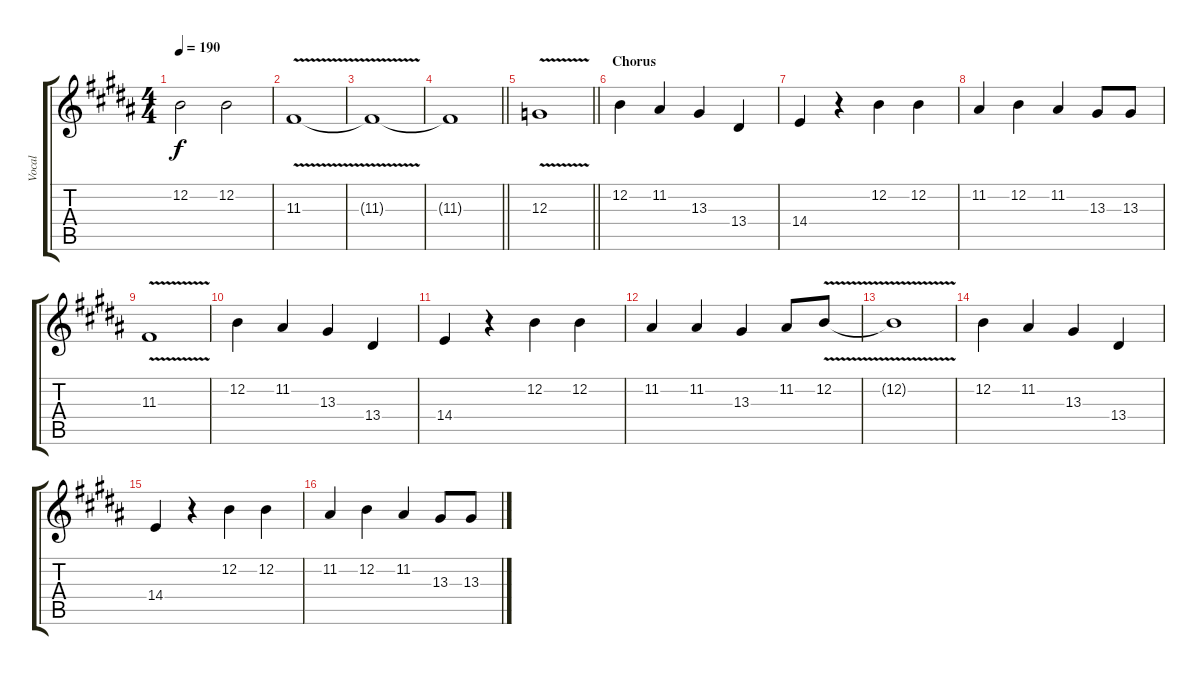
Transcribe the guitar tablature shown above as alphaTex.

\track ("Vocal" "Vocal") {instrument brasssection}
\staff {score tabs}
\tuning (E4 B3 G3 D3 A2 E2) {hide}
\ts (4 4)
\tempo 190
\clef g2
\ks b
12.2.2{dy f} 12.2.2 |
11.3{v}.1 |
11.3{t}.1 |
\barLineRight lightlight
11.3{t}.1 |
\barLineRight lightlight
12.3{v}.1 |
\section ("" "Chorus")
12.2.4 11.2.4 13.3.4 13.4.4 |
14.4.4 r.4 12.2.4 12.2.4 |
11.2.4 12.2.4 11.2.4 13.3.8 13.3.8 |
11.3{v}.1 |
12.2.4 11.2.4 13.3.4 13.4.4 |
14.4.4 r.4 12.2.4 12.2.4 |
11.2.4 11.2.4 13.3.4 11.2.8 12.2{v}.8 |
12.2{t}.1 |
12.2.4 11.2.4 13.3.4 13.4.4 |
14.4.4 r.4 12.2.4 12.2.4 |
11.2.4 12.2.4 11.2.4 13.3.8 13.3.8
